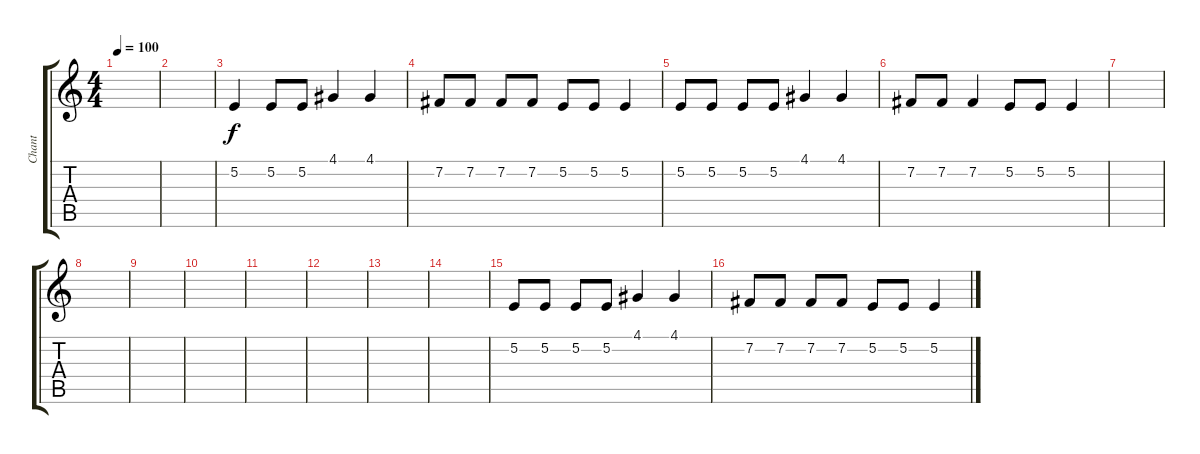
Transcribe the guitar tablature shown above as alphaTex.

\track ("Chant" "Chant") {instrument cello}
\staff {score tabs}
\tuning (E4 B3 G3 D3 A2 E2) {hide}
\ts (4 4)
\tempo 100
\clef g2
\ks c
|
|
5.2.4 5.2.8 5.2.8 4.1.4 4.1.4 |
7.2.8 7.2.8 7.2.8 7.2.8 5.2.8 5.2.8 5.2.4 |
5.2.8 5.2.8 5.2.8 5.2.8 4.1.4 4.1.4 |
7.2.8 7.2.8 7.2.4 5.2.8 5.2.8 5.2.4 |
|
|
|
|
|
|
|
|
5.2.8 5.2.8 5.2.8 5.2.8 4.1.4 4.1.4 |
7.2.8 7.2.8 7.2.8 7.2.8 5.2.8 5.2.8 5.2.4
